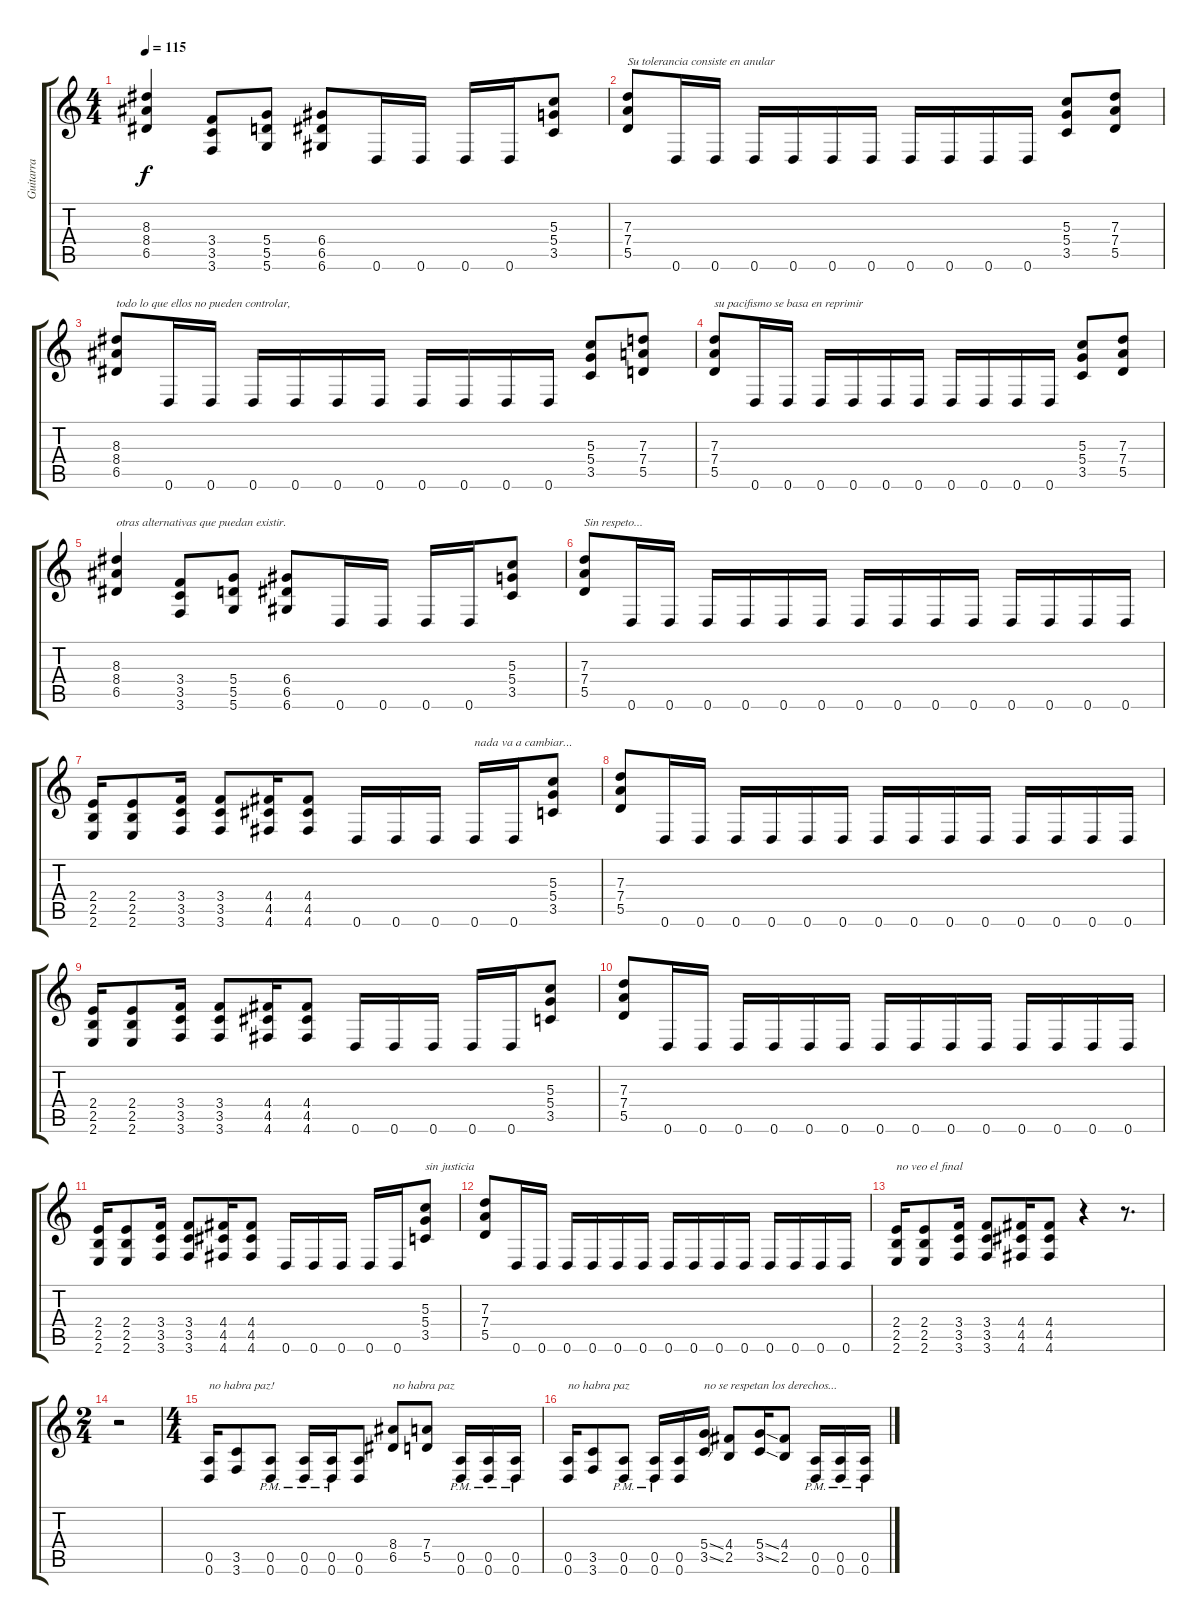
\track ("Guitarra " "Guitarra ") {instrument distortionguitar}
\staff {score tabs}
\tuning (E4 B3 G3 D3 A2 D2) {hide}
\ts (4 4)
\tempo 115
\clef g2
\ks c
(8.3 8.4 6.5).4{dy f} (3.4 3.5 3.6).8 (5.4 5.5 5.6).8 (6.4 6.5 6.6).8 0.6.16 0.6.16 0.6.16 0.6.16 (5.3 5.4 3.5).8 |
(7.3 7.4 5.5).8{txt "Su tolerancia consiste en anular"} 0.6.16 0.6.16 0.6.16 0.6.16 0.6.16 0.6.16 0.6.16 0.6.16 0.6.16 0.6.16 (5.3 5.4 3.5).8 (7.3 7.4 5.5).8 |
(8.3 8.4 6.5).8{txt "todo lo que ellos no pueden controlar,"} 0.6.16 0.6.16 0.6.16 0.6.16 0.6.16 0.6.16 0.6.16 0.6.16 0.6.16 0.6.16 (5.3 5.4 3.5).8 (7.3 7.4 5.5).8 |
(7.3 7.4 5.5).8{txt "su pacifismo se basa en reprimir"} 0.6.16 0.6.16 0.6.16 0.6.16 0.6.16 0.6.16 0.6.16 0.6.16 0.6.16 0.6.16 (5.3 5.4 3.5).8 (7.3 7.4 5.5).8 |
(8.3 8.4 6.5).4{txt "otras alternativas que puedan existir."} (3.4 3.5 3.6).8 (5.4 5.5 5.6).8 (6.4 6.5 6.6).8 0.6.16 0.6.16 0.6.16 0.6.16 (5.3 5.4 3.5).8 |
(7.3 7.4 5.5).8{txt "Sin respeto..."} 0.6.16 0.6.16 0.6.16 0.6.16 0.6.16 0.6.16 0.6.16 0.6.16 0.6.16 0.6.16 0.6.16 0.6.16 0.6.16 0.6.16 |
(2.4 2.5 2.6).16 (2.4 2.5 2.6).8 (3.4 3.5 3.6).16 (3.4 3.5 3.6).8 (4.4 4.5 4.6).16 (4.4 4.5 4.6).8 0.6.16 0.6.16 0.6.16 0.6.16{txt "nada va a cambiar... "} 0.6.16 (5.3 5.4 3.5).8 |
(7.3 7.4 5.5).8 0.6.16 0.6.16 0.6.16 0.6.16 0.6.16 0.6.16 0.6.16 0.6.16 0.6.16 0.6.16 0.6.16 0.6.16 0.6.16 0.6.16 |
(2.4 2.5 2.6).16 (2.4 2.5 2.6).8 (3.4 3.5 3.6).16 (3.4 3.5 3.6).8 (4.4 4.5 4.6).16 (4.4 4.5 4.6).8 0.6.16 0.6.16 0.6.16 0.6.16 0.6.16 (5.3 5.4 3.5).8 |
(7.3 7.4 5.5).8 0.6.16 0.6.16 0.6.16 0.6.16 0.6.16 0.6.16 0.6.16 0.6.16 0.6.16 0.6.16 0.6.16 0.6.16 0.6.16 0.6.16 |
(2.4 2.5 2.6).16 (2.4 2.5 2.6).8 (3.4 3.5 3.6).16 (3.4 3.5 3.6).8 (4.4 4.5 4.6).16 (4.4 4.5 4.6).8 0.6.16 0.6.16 0.6.16 0.6.16 0.6.16 (5.3 5.4 3.5).8{txt "sin justicia"} |
(7.3 7.4 5.5).8 0.6.16 0.6.16 0.6.16 0.6.16 0.6.16 0.6.16 0.6.16 0.6.16 0.6.16 0.6.16 0.6.16 0.6.16 0.6.16 0.6.16 |
(2.4 2.5 2.6).16{txt "no veo el final"} (2.4 2.5 2.6).8 (3.4 3.5 3.6).16 (3.4 3.5 3.6).8 (4.4 4.5 4.6).16 (4.4 4.5 4.6).8 r.4 r.8{d} |
\ts (2 4)
r.2 |
\ts (4 4)
(0.5 0.6).16{txt "no habra paz!"} (3.5 3.6).8 (0.5{pm} 0.6{pm}).8 (0.5{pm} 0.6{pm}).16 (0.5{pm} 0.6{pm}).16 (0.5 0.6).8 (8.4 6.5).8{txt "no habra paz"} (7.4 5.5).8 (0.5{pm} 0.6{pm}).16 (0.5{pm} 0.6{pm}).16 (0.5{pm} 0.6{pm}).16 |
(0.5 0.6).16{txt "no habra paz"} (3.5 3.6).8 (0.5{pm} 0.6{pm}).8 (0.5{pm} 0.6{pm}).16 (0.5 0.6).16 (5.4{ss} 3.5{ss}).16{txt "no se respetan los derechos..."} (4.4 2.5).8 (5.4{ss} 3.5{ss}).16 (4.4 2.5).8 (0.5{pm} 0.6{pm}).16 (0.5{pm} 0.6{pm}).16 (0.5{pm} 0.6{pm}).16
